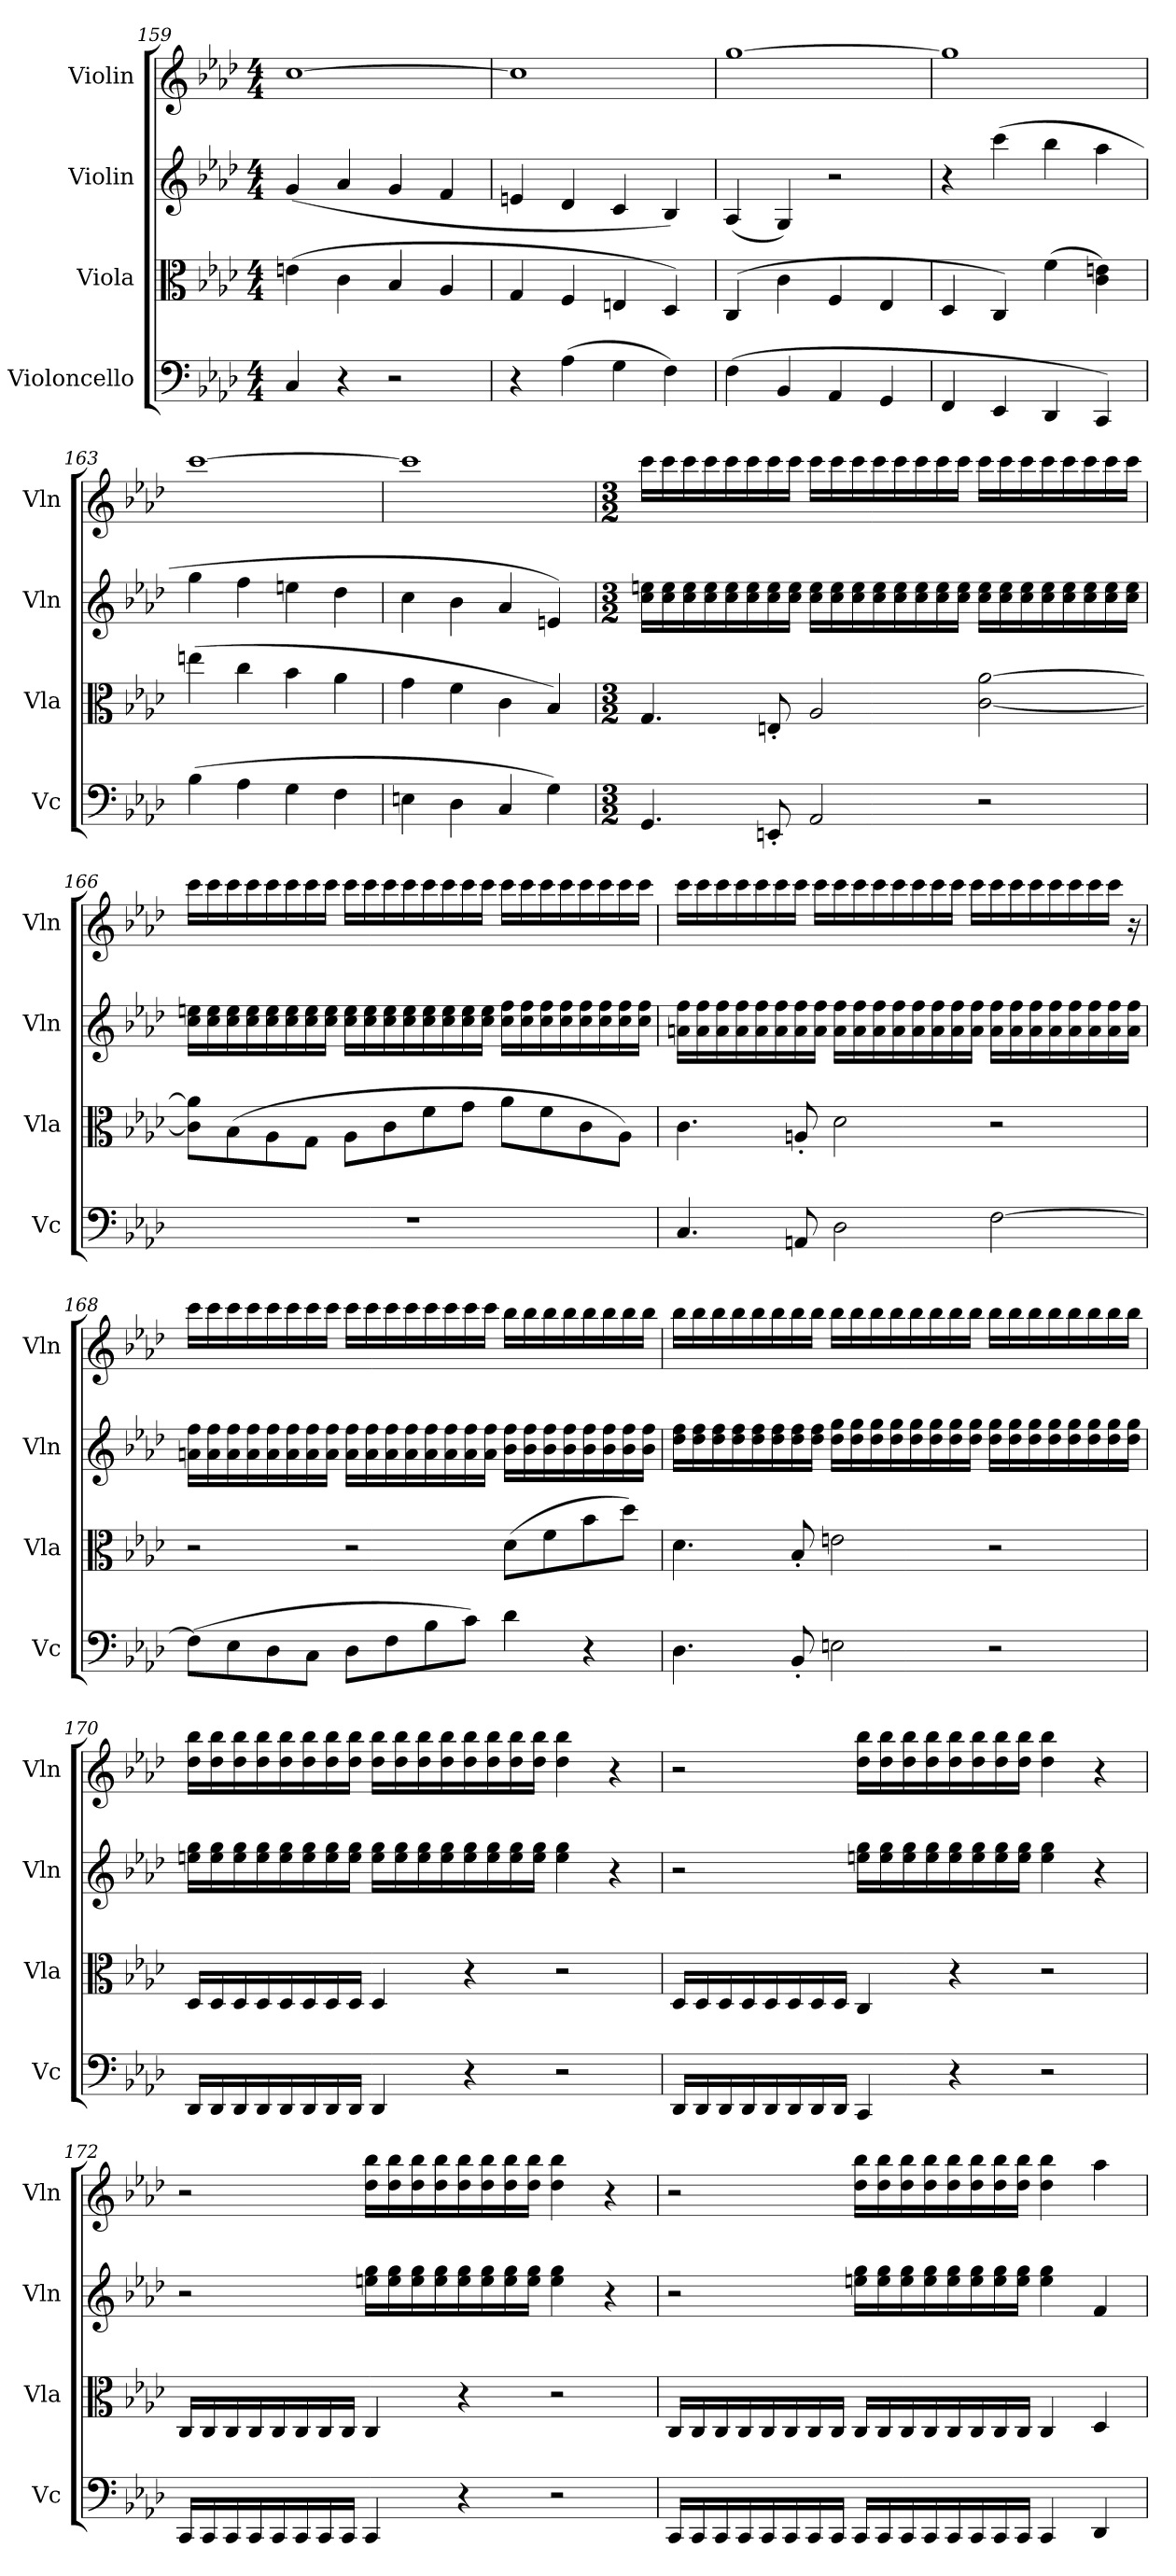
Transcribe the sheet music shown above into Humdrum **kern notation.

**kern	**kern	**kern	**kern
*part4	*part3	*part2	*part1
*staff4	*staff3	*staff2	*staff1
*I"Violoncello	*I"Viola	*I"Violin	*I"Violin
*I'Vc	*I'Vla	*I'Vln	*I'Vln
*clefF4	*clefC3	*clefG2	*clefG2
*k[b-e-a-d-]	*k[b-e-a-d-]	*k[b-e-a-d-]	*k[b-e-a-d-]
*M4/4	*M4/4	*M4/4	*M4/4
=159	=159	=159	=159
4C/	(4en\	(4g/	[1cc
4r	4c\	4a-/	.
2r	4B-/	4g/	.
.	4A-/	4f/	.
=160	=160	=160	=160
4r	4G/	4en/	1cc]
(4A-\	4F/	4d-/	.
4G\	4En/	4c/	.
4F\)	4D-/)	4B-/)	.
=161	=161	=161	=161
(4F\	(4C/	(4A-/	[1gg
4BB-/	4c\	4G/)	.
4AA-/	4F/	2r	.
4GG/	4E-/	.	.
=162	=162	=162	=162
4FF/	4D-/	4r	1gg]
4EE-/	4C/)	(4ccc\	.
4DD-/	(4f\	4bb-\	.
4CC/)	4c\ 4en\)	4aa-\	.
=163	=163	=163	=163
(4B-\	(4een\	4gg\	[1ccc
4A-\	4cc\	4ff\	.
4G\	4b-\	4een\	.
4F\	4a-\	4dd-\	.
=164	=164	=164	=164
4En\	4g\	4cc\	1ccc]
4D-\	4f\	4b-\	.
4C/	4c\	4a-/	.
4G\)	4B-/)	4en/)	.
=165	=165	=165	=165
*M3/2	*M3/2	*M3/2	*M3/2
*	*	*	*MM80
4.GG/	4.G/	16cc\ 16een\LL	16ccc\LL
.	.	16cc\ 16ee\	16ccc\
.	.	16cc\ 16ee\	16ccc\
.	.	16cc\ 16ee\	16ccc\
.	.	16cc\ 16ee\	16ccc\
.	.	16cc\ 16ee\	16ccc\
8EEn'/	8En'/	16cc\ 16ee\	16ccc\
.	.	16cc\ 16ee\JJ	16ccc\JJ
2AA-/	2A-/	16cc\ 16ee\LL	16ccc\LL
.	.	16cc\ 16ee\	16ccc\
.	.	16cc\ 16ee\	16ccc\
.	.	16cc\ 16ee\	16ccc\
.	.	16cc\ 16ee\	16ccc\
.	.	16cc\ 16ee\	16ccc\
.	.	16cc\ 16ee\	16ccc\
.	.	16cc\ 16ee\JJ	16ccc\JJ
2r	[2c\ [2a-\	16cc\ 16ee\LL	16ccc\LL
.	.	16cc\ 16ee\	16ccc\
.	.	16cc\ 16ee\	16ccc\
.	.	16cc\ 16ee\	16ccc\
.	.	16cc\ 16ee\	16ccc\
.	.	16cc\ 16ee\	16ccc\
.	.	16cc\ 16ee\	16ccc\
.	.	16cc\ 16ee\JJ	16ccc\JJ
=166	=166	=166	=166
1.r	8c]\ 8a-]\L	16cc\ 16een\LL	16ccc\LL
.	.	16cc\ 16ee\	16ccc\
.	(8B-\	16cc\ 16ee\	16ccc\
.	.	16cc\ 16ee\	16ccc\
.	8A-\	16cc\ 16ee\	16ccc\
.	.	16cc\ 16ee\	16ccc\
.	8G\J	16cc\ 16ee\	16ccc\
.	.	16cc\ 16ee\JJ	16ccc\JJ
.	8A-\L	16cc\ 16ee\LL	16ccc\LL
.	.	16cc\ 16ee\	16ccc\
.	8c\	16cc\ 16ee\	16ccc\
.	.	16cc\ 16ee\	16ccc\
.	8f\	16cc\ 16ee\	16ccc\
.	.	16cc\ 16ee\	16ccc\
.	8g\J	16cc\ 16ee\	16ccc\
.	.	16cc\ 16ee\JJ	16ccc\JJ
.	8a-\L	16cc\ 16ff\LL	16ccc\LL
.	.	16cc\ 16ff\	16ccc\
.	8f\	16cc\ 16ff\	16ccc\
.	.	16cc\ 16ff\	16ccc\
.	8c\	16cc\ 16ff\	16ccc\
.	.	16cc\ 16ff\	16ccc\
.	8A-\J)	16cc\ 16ff\	16ccc\
.	.	16cc\ 16ff\JJ	16ccc\JJ
=167	=167	=167	=167
4.C/	4.c\	16an\ 16ff\LL	16ccc\LL
.	.	16a\ 16ff\	16ccc\
.	.	16a\ 16ff\	16ccc\
.	.	16a\ 16ff\	16ccc\
.	.	16a\ 16ff\	16ccc\
.	.	16a\ 16ff\	16ccc\
8AAn/	8An'/	16a\ 16ff\	16ccc\JJ
.	.	16a\ 16ff\JJ	16ccc\LL
2D-\	2d-\	16a\ 16ff\LL	16ccc\
.	.	16a\ 16ff\	16ccc\
.	.	16a\ 16ff\	16ccc\
.	.	16a\ 16ff\	16ccc\
.	.	16a\ 16ff\	16ccc\
.	.	16a\ 16ff\	16ccc\
.	.	16a\ 16ff\	16ccc\JJ
.	.	16a\ 16ff\JJ	16ccc\LL
[2F\	2r	16a\ 16ff\LL	16ccc\
.	.	16a\ 16ff\	16ccc\
.	.	16a\ 16ff\	16ccc\
.	.	16a\ 16ff\	16ccc\
.	.	16a\ 16ff\	16ccc\
.	.	16a\ 16ff\	16ccc\
.	.	16a\ 16ff\	16ccc\JJ
.	.	16a\ 16ff\JJ	16r
=168	=168	=168	=168
(8F\L]	2r	16an\ 16ff\LL	16ccc\LL
.	.	16a\ 16ff\	16ccc\
8E-\	.	16a\ 16ff\	16ccc\
.	.	16a\ 16ff\	16ccc\
8D-\	.	16a\ 16ff\	16ccc\
.	.	16a\ 16ff\	16ccc\
8C\J	.	16a\ 16ff\	16ccc\
.	.	16a\ 16ff\JJ	16ccc\JJ
8D-\L	2r	16a\ 16ff\LL	16ccc\LL
.	.	16a\ 16ff\	16ccc\
8F\	.	16a\ 16ff\	16ccc\
.	.	16a\ 16ff\	16ccc\
8B-\	.	16a\ 16ff\	16ccc\
.	.	16a\ 16ff\	16ccc\
8c\J)	.	16a\ 16ff\	16ccc\
.	.	16a\ 16ff\JJ	16ccc\JJ
4d-\	(8d-\L	16b-\ 16ff\LL	16bb-\LL
.	.	16b-\ 16ff\	16bb-\
.	8f\	16b-\ 16ff\	16bb-\
.	.	16b-\ 16ff\	16bb-\
4r	8b-\	16b-\ 16ff\	16bb-\
.	.	16b-\ 16ff\	16bb-\
.	8dd-\J)	16b-\ 16ff\	16bb-\
.	.	16b-\ 16ff\JJ	16bb-\JJ
=169	=169	=169	=169
4.D-\	4.d-\	16dd-\ 16ff\LL	16bb-\LL
.	.	16dd-\ 16ff\	16bb-\
.	.	16dd-\ 16ff\	16bb-\
.	.	16dd-\ 16ff\	16bb-\
.	.	16dd-\ 16ff\	16bb-\
.	.	16dd-\ 16ff\	16bb-\
8BB-'/	8B-'/	16dd-\ 16ff\	16bb-\
.	.	16dd-\ 16ff\JJ	16bb-\JJ
2En\	2en\	16dd-\ 16gg\LL	16bb-\LL
.	.	16dd-\ 16gg\	16bb-\
.	.	16dd-\ 16gg\	16bb-\
.	.	16dd-\ 16gg\	16bb-\
.	.	16dd-\ 16gg\	16bb-\
.	.	16dd-\ 16gg\	16bb-\
.	.	16dd-\ 16gg\	16bb-\
.	.	16dd-\ 16gg\JJ	16bb-\JJ
2r	2r	16dd-\ 16gg\LL	16bb-\LL
.	.	16dd-\ 16gg\	16bb-\
.	.	16dd-\ 16gg\	16bb-\
.	.	16dd-\ 16gg\	16bb-\
.	.	16dd-\ 16gg\	16bb-\
.	.	16dd-\ 16gg\	16bb-\
.	.	16dd-\ 16gg\	16bb-\
.	.	16dd-\ 16gg\JJ	16bb-\JJ
=170	=170	=170	=170
16DD-/LL	16D-/LL	16een\ 16gg\LL	16dd-\ 16bb-\LL
16DD-/	16D-/	16ee\ 16gg\	16dd-\ 16bb-\
16DD-/	16D-/	16ee\ 16gg\	16dd-\ 16bb-\
16DD-/	16D-/	16ee\ 16gg\	16dd-\ 16bb-\
16DD-/	16D-/	16ee\ 16gg\	16dd-\ 16bb-\
16DD-/	16D-/	16ee\ 16gg\	16dd-\ 16bb-\
16DD-/	16D-/	16ee\ 16gg\	16dd-\ 16bb-\
16DD-/JJ	16D-/JJ	16ee\ 16gg\JJ	16dd-\ 16bb-\JJ
4DD-/	4D-/	16ee\ 16gg\LL	16dd-\ 16bb-\LL
.	.	16ee\ 16gg\	16dd-\ 16bb-\
.	.	16ee\ 16gg\	16dd-\ 16bb-\
.	.	16ee\ 16gg\	16dd-\ 16bb-\
4r	4r	16ee\ 16gg\	16dd-\ 16bb-\
.	.	16ee\ 16gg\	16dd-\ 16bb-\
.	.	16ee\ 16gg\	16dd-\ 16bb-\
.	.	16ee\ 16gg\JJ	16dd-\ 16bb-\JJ
2r	2r	4ee\ 4gg\	4dd-\ 4bb-\
.	.	4r	4r
=171	=171	=171	=171
16DD-/LL	16D-/LL	2r	2r
16DD-/	16D-/	.	.
16DD-/	16D-/	.	.
16DD-/	16D-/	.	.
16DD-/	16D-/	.	.
16DD-/	16D-/	.	.
16DD-/	16D-/	.	.
16DD-/JJ	16D-/JJ	.	.
4CC/	4C/	16een\ 16gg\LL	16dd-\ 16bb-\LL
.	.	16ee\ 16gg\	16dd-\ 16bb-\
.	.	16ee\ 16gg\	16dd-\ 16bb-\
.	.	16ee\ 16gg\	16dd-\ 16bb-\
4r	4r	16ee\ 16gg\	16dd-\ 16bb-\
.	.	16ee\ 16gg\	16dd-\ 16bb-\
.	.	16ee\ 16gg\	16dd-\ 16bb-\
.	.	16ee\ 16gg\JJ	16dd-\ 16bb-\JJ
2r	2r	4ee\ 4gg\	4dd-\ 4bb-\
.	.	4r	4r
=172	=172	=172	=172
16CC/LL	16C/LL	2r	2r
16CC/	16C/	.	.
16CC/	16C/	.	.
16CC/	16C/	.	.
16CC/	16C/	.	.
16CC/	16C/	.	.
16CC/	16C/	.	.
16CC/JJ	16C/JJ	.	.
4CC/	4C/	16een\ 16gg\LL	16dd-\ 16bb-\LL
.	.	16ee\ 16gg\	16dd-\ 16bb-\
.	.	16ee\ 16gg\	16dd-\ 16bb-\
.	.	16ee\ 16gg\	16dd-\ 16bb-\
4r	4r	16ee\ 16gg\	16dd-\ 16bb-\
.	.	16ee\ 16gg\	16dd-\ 16bb-\
.	.	16ee\ 16gg\	16dd-\ 16bb-\
.	.	16ee\ 16gg\JJ	16dd-\ 16bb-\JJ
2r	2r	4ee\ 4gg\	4dd-\ 4bb-\
.	.	4r	4r
=173	=173	=173	=173
16CC/LL	16C/LL	2r	2r
16CC/	16C/	.	.
16CC/	16C/	.	.
16CC/	16C/	.	.
16CC/	16C/	.	.
16CC/	16C/	.	.
16CC/	16C/	.	.
16CC/JJ	16C/JJ	.	.
16CC/LL	16C/LL	16een\ 16gg\LL	16dd-\ 16bb-\LL
16CC/	16C/	16ee\ 16gg\	16dd-\ 16bb-\
16CC/	16C/	16ee\ 16gg\	16dd-\ 16bb-\
16CC/	16C/	16ee\ 16gg\	16dd-\ 16bb-\
16CC/	16C/	16ee\ 16gg\	16dd-\ 16bb-\
16CC/	16C/	16ee\ 16gg\	16dd-\ 16bb-\
16CC/	16C/	16ee\ 16gg\	16dd-\ 16bb-\
16CC/JJ	16C/JJ	16ee\ 16gg\JJ	16dd-\ 16bb-\JJ
4CC/	4C/	4ee\ 4gg\	4dd-\ 4bb-\
4DD-/	4D-/	4f/	4aa-\
=	=	=	=
*-	*-	*-	*-
